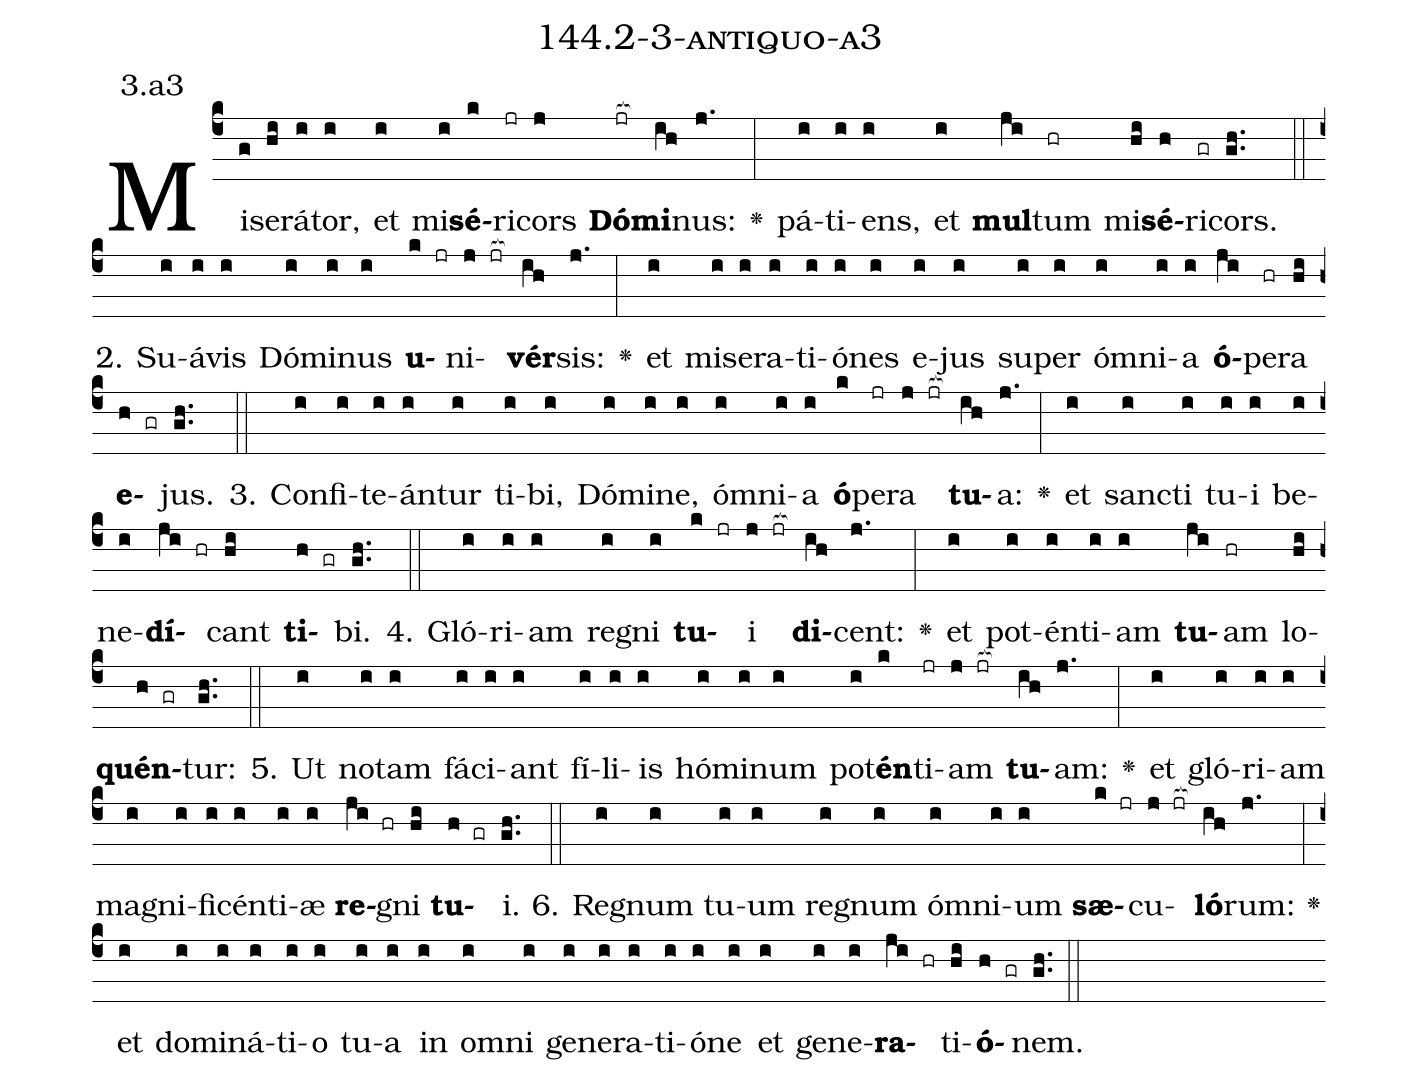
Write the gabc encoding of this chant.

name: 144.2-3-antiquo-a3;
annotation: 3.a3;
%%
(c4)Mi(g)se(hi)rá(i)tor,(i) et(i) mi(i)<b>sé</b>(k)ri(jr)cors(j) <b>Dó</b>(jr[ocb:1{])<b>mi</b>(ih[ocb:0}])nus:(j.) <v>\greheightstar</v>(:) pá(i)ti(i)ens,(i) et(i) <b>mul</b>(ji)tum(hr) mi(hi)<b>sé</b>(h)ri(gr)cors.(gh..) (::)
2. Su(i)á(i)vis(i) Dó(i)mi(i)nus(i) <b>u</b>(k jr)ni(j jr[ocb:1{])<b>vér</b>(ih[ocb:0}])sis:(j.) <v>\greheightstar</v>(:) et(i) mi(i)se(i)ra(i)ti(i)ó(i)nes(i) e(i)jus(i) su(i)per(i) óm(i)ni(i)a(i) <b>ó</b>(ji)pe(hr)ra(hi) <b>e</b>(h gr)jus.(gh..) (::)
3. Con(i)fi(i)te(i)án(i)tur(i) ti(i)bi,(i) Dó(i)mi(i)ne,(i) óm(i)ni(i)a(i) <b>ó</b>(k)pe(jr)ra(j jr[ocb:1{]) <b>tu</b>(ih[ocb:0}])a:(j.) <v>\greheightstar</v>(:) et(i) sanc(i)ti(i) tu(i)i(i) be(i)ne(i)<b>dí</b>(ji hr)cant(hi) <b>ti</b>(h gr)bi.(gh..) (::)
4. Gló(i)ri(i)am(i) re(i)gni(i) <b>tu</b>(k jr)i(j jr[ocb:1{]) <b>di</b>(ih[ocb:0}])cent:(j.) <v>\greheightstar</v>(:) et(i) pot(i)én(i)ti(i)am(i) <b>tu</b>(ji)am(hr) lo(hi)<b>quén</b>(h gr)tur:(gh..) (::)
5. Ut(i) no(i)tam(i) fá(i)ci(i)ant(i) fí(i)li(i)is(i) hó(i)mi(i)num(i) pot(i)<b>én</b>(k)ti(jr)am(j jr[ocb:1{]) <b>tu</b>(ih[ocb:0}])am:(j.) <v>\greheightstar</v>(:) et(i) gló(i)ri(i)am(i) ma(i)gni(i)fi(i)cén(i)ti(i)æ(i) <b>re</b>(ji hr)gni(hi) <b>tu</b>(h gr)i.(gh..) (::)
6. Re(i)gnum(i) tu(i)um(i) re(i)gnum(i) óm(i)ni(i)um(i) <b>sæ</b>(k jr)cu(j jr[ocb:1{])<b>ló</b>(ih[ocb:0}])rum:(j.) <v>\greheightstar</v>(:) et(i) do(i)mi(i)ná(i)ti(i)o(i) tu(i)a(i) in(i) om(i)ni(i) ge(i)ne(i)ra(i)ti(i)ó(i)ne(i) et(i) ge(i)ne(i)<b>ra</b>(ji hr)ti(hi)<b>ó</b>(h gr)nem.(gh..) (::)
